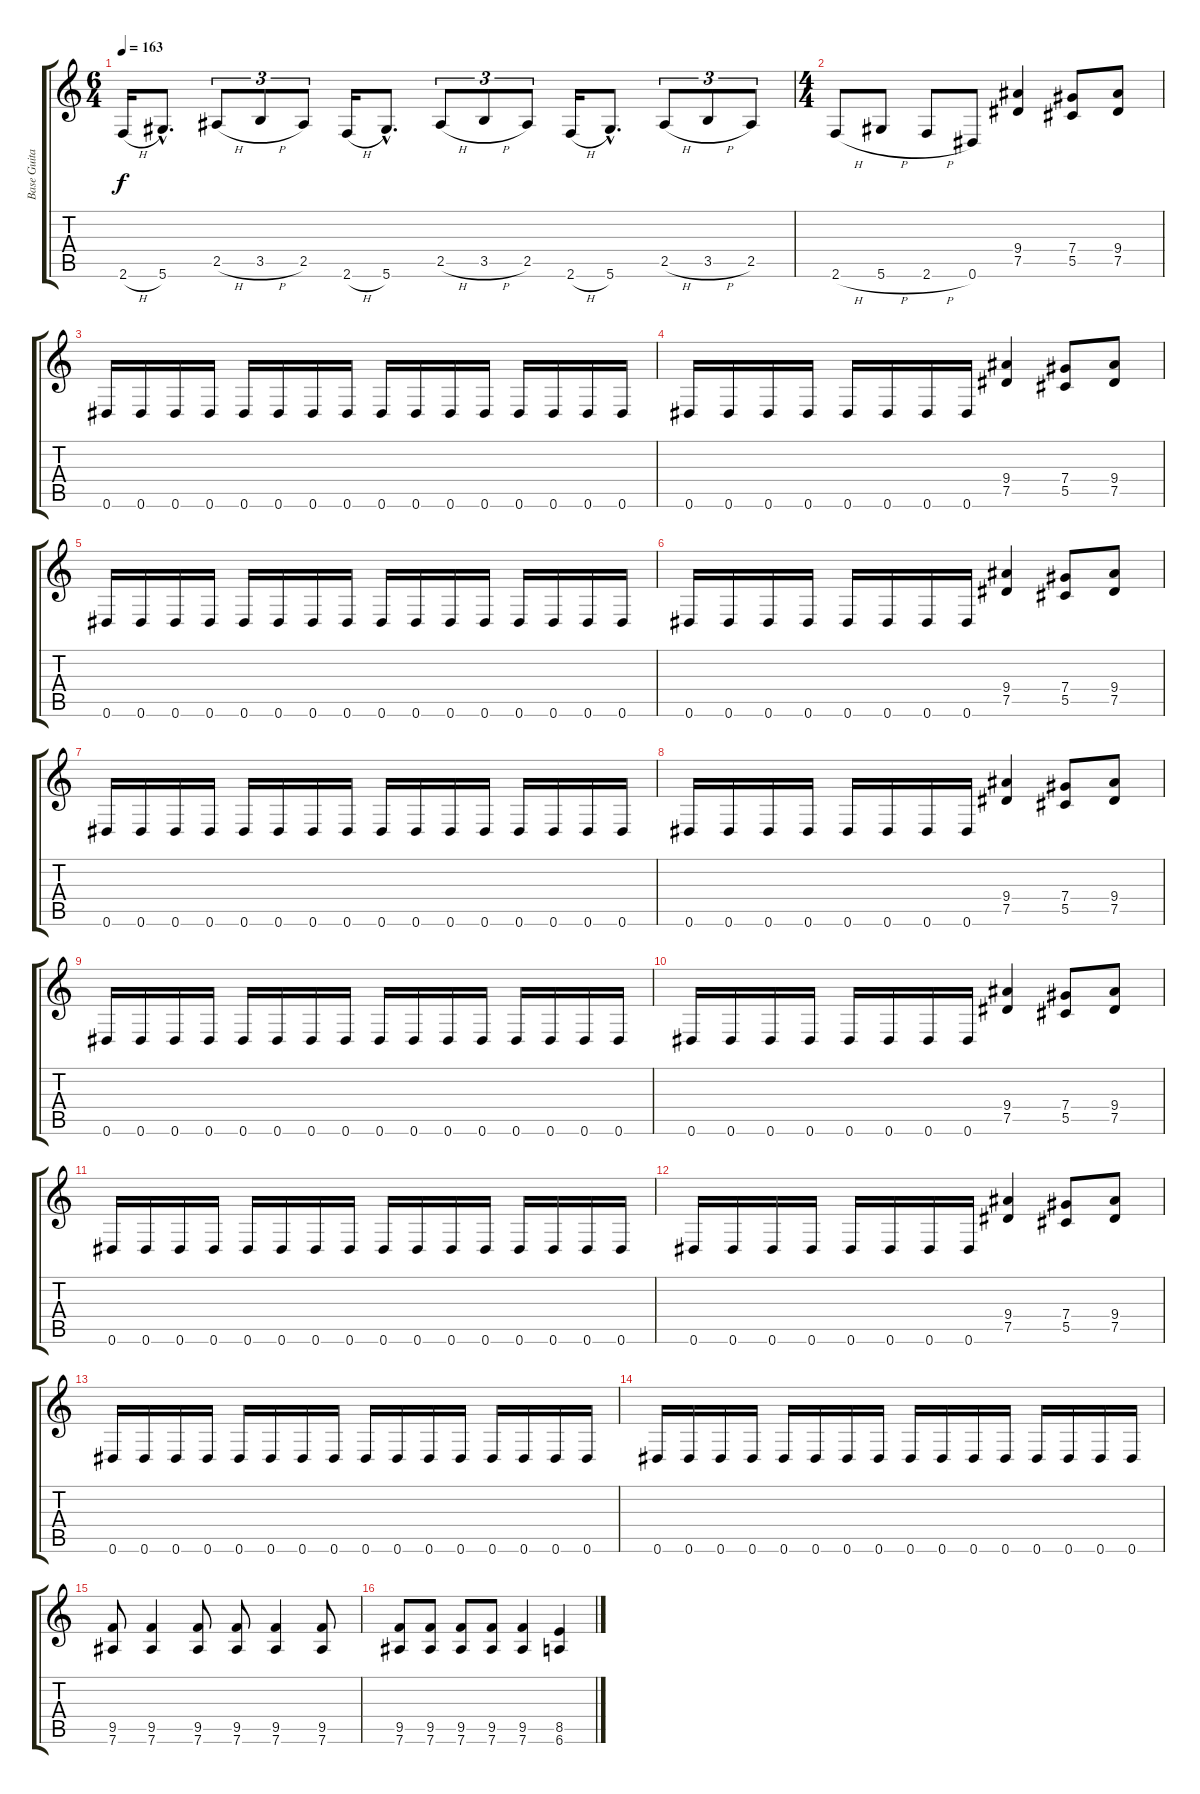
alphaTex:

\track ("Base Guitar" "Base Guita") {instrument distortionguitar}
\staff {score tabs}
\tuning (Eb4 Bb3 Gb3 Db3 Ab2 Eb2) {hide}
\ts (6 4)
\tempo 163
\clef g2
\ks c
2.6{h}.16{dy f} 5.6{hac}.8{d} 2.5{h}.8{tu (3 2)} 3.5{h}.8{tu (3 2)} 2.5.8{tu (3 2)} 2.6{h}.16 5.6{hac}.8{d} 2.5{h}.8{tu (3 2)} 3.5{h}.8{tu (3 2)} 2.5.8{tu (3 2)} 2.6{h}.16 5.6{hac}.8{d} 2.5{h}.8{tu (3 2)} 3.5{h}.8{tu (3 2)} 2.5.8{tu (3 2)} |
\ts (4 4)
2.6{h}.8 5.6{h}.8 2.6{h}.8 0.6.8 (9.4 7.5).4 (7.4 5.5).8 (9.4 7.5).8 |
0.6.16 0.6.16 0.6.16 0.6.16 0.6.16 0.6.16 0.6.16 0.6.16 0.6.16 0.6.16 0.6.16 0.6.16 0.6.16 0.6.16 0.6.16 0.6.16 |
0.6.16 0.6.16 0.6.16 0.6.16 0.6.16 0.6.16 0.6.16 0.6.16 (9.4 7.5).4 (7.4 5.5).8 (9.4 7.5).8 |
0.6.16 0.6.16 0.6.16 0.6.16 0.6.16 0.6.16 0.6.16 0.6.16 0.6.16 0.6.16 0.6.16 0.6.16 0.6.16 0.6.16 0.6.16 0.6.16 |
0.6.16 0.6.16 0.6.16 0.6.16 0.6.16 0.6.16 0.6.16 0.6.16 (9.4 7.5).4 (7.4 5.5).8 (9.4 7.5).8 |
0.6.16 0.6.16 0.6.16 0.6.16 0.6.16 0.6.16 0.6.16 0.6.16 0.6.16 0.6.16 0.6.16 0.6.16 0.6.16 0.6.16 0.6.16 0.6.16 |
0.6.16 0.6.16 0.6.16 0.6.16 0.6.16 0.6.16 0.6.16 0.6.16 (9.4 7.5).4 (7.4 5.5).8 (9.4 7.5).8 |
0.6.16 0.6.16 0.6.16 0.6.16 0.6.16 0.6.16 0.6.16 0.6.16 0.6.16 0.6.16 0.6.16 0.6.16 0.6.16 0.6.16 0.6.16 0.6.16 |
0.6.16 0.6.16 0.6.16 0.6.16 0.6.16 0.6.16 0.6.16 0.6.16 (9.4 7.5).4 (7.4 5.5).8 (9.4 7.5).8 |
0.6.16 0.6.16 0.6.16 0.6.16 0.6.16 0.6.16 0.6.16 0.6.16 0.6.16 0.6.16 0.6.16 0.6.16 0.6.16 0.6.16 0.6.16 0.6.16 |
0.6.16 0.6.16 0.6.16 0.6.16 0.6.16 0.6.16 0.6.16 0.6.16 (9.4 7.5).4 (7.4 5.5).8 (9.4 7.5).8 |
0.6.16 0.6.16 0.6.16 0.6.16 0.6.16 0.6.16 0.6.16 0.6.16 0.6.16 0.6.16 0.6.16 0.6.16 0.6.16 0.6.16 0.6.16 0.6.16 |
0.6.16 0.6.16 0.6.16 0.6.16 0.6.16 0.6.16 0.6.16 0.6.16 0.6.16 0.6.16 0.6.16 0.6.16 0.6.16 0.6.16 0.6.16 0.6.16 |
(9.5 7.6).8 (9.5 7.6).4 (9.5 7.6).8 (9.5 7.6).8 (9.5 7.6).4 (9.5 7.6).8 |
(9.5 7.6).8 (9.5 7.6).8 (9.5 7.6).8 (9.5 7.6).8 (9.5 7.6).4 (8.5 6.6).4
